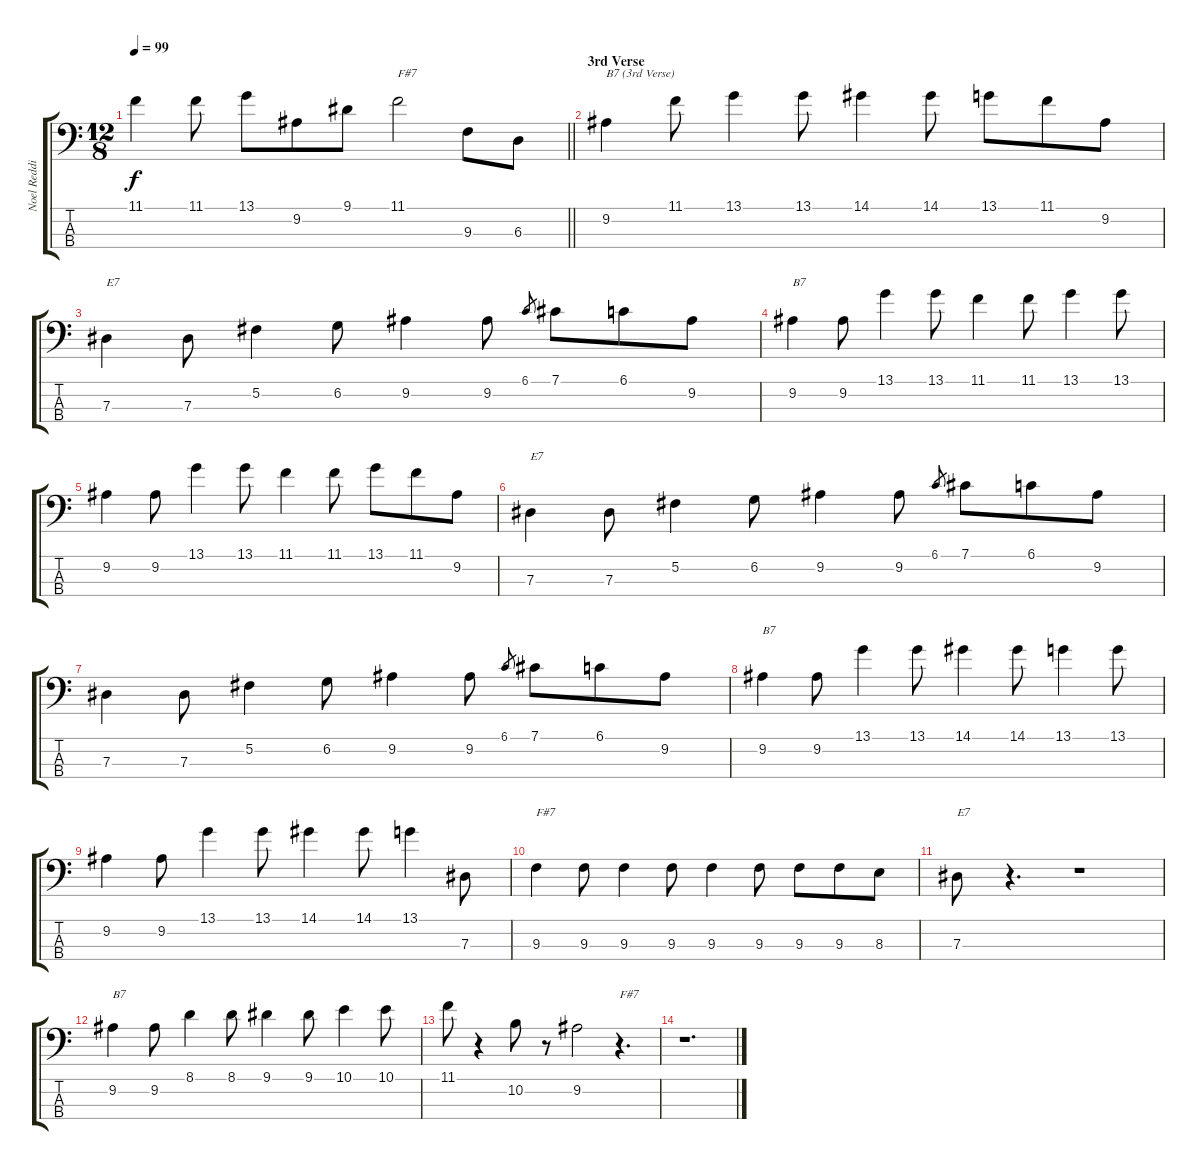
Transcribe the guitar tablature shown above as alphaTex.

\track ("Noel Redding" "Noel Reddi") {instrument electricbassfinger}
\staff {score tabs}
\tuning (Gb2 Db2 Ab1 Eb1) {hide}
\ts (12 8)
\tempo 99
\clef f4
\barLineRight lightlight
\ks c
11.1.4{dy f} 11.1.8 13.1.8 9.2.8 9.1.8 11.1.2{txt "F#7"} 9.3.8 6.3.8 |
\section ("" "3rd Verse")
9.2.4{txt "B7 (3rd Verse)"} 11.1.8 13.1.4 13.1.8 14.1.4 14.1.8 13.1.8 11.1.8 9.2.8 |
7.3.4{txt "E7"} 7.3.8 5.2.4 6.2.8 9.2.4 9.2.8 6.1.8{gr} 7.1.8 6.1.8 9.2.8 |
9.2.4{txt "B7"} 9.2.8 13.1.4 13.1.8 11.1.4 11.1.8 13.1.4 13.1.8 |
9.2.4 9.2.8 13.1.4 13.1.8 11.1.4 11.1.8 13.1.8 11.1.8 9.2.8 |
7.3.4{txt "E7"} 7.3.8 5.2.4 6.2.8 9.2.4 9.2.8 6.1.8{gr} 7.1.8 6.1.8 9.2.8 |
7.3.4 7.3.8 5.2.4 6.2.8 9.2.4 9.2.8 6.1.8{gr} 7.1.8 6.1.8 9.2.8 |
9.2.4{txt "B7"} 9.2.8 13.1.4 13.1.8 14.1.4 14.1.8 13.1.4 13.1.8 |
9.2.4 9.2.8 13.1.4 13.1.8 14.1.4 14.1.8 13.1.4 7.3.8 |
9.3.4{txt "F#7"} 9.3.8 9.3.4 9.3.8 9.3.4 9.3.8 9.3.8 9.3.8 8.3.8 |
7.3.8{txt "E7"} r.4{d} r.1 |
9.2.4{txt "B7"} 9.2.8 8.1.4 8.1.8 9.1.4 9.1.8 10.1.4 10.1.8 |
11.1.8 r.4 10.2.8 r.8 9.2.2 r.4{d txt "F#7"} |
r.1{d}
